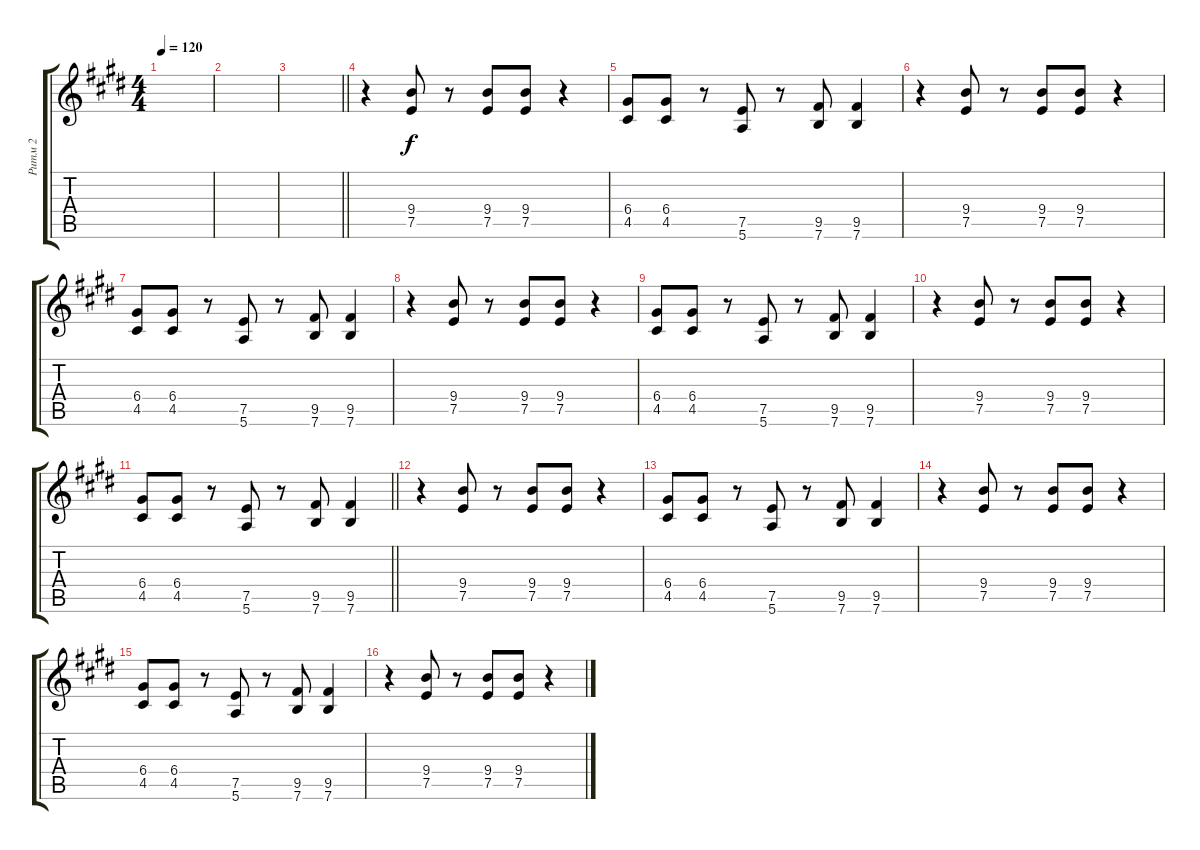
\track ("Ритм 2" "Ритм 2") {instrument distortionguitar}
\staff {score tabs}
\tuning (E4 B3 G3 D3 A2 E2) {hide}
\ts (4 4)
\tempo 120
\clef g2
\ks e
|
|
\barLineRight lightlight
|
r.4 (9.4 7.5).8 r.8 (9.4 7.5).8 (9.4 7.5).8 r.4 |
(6.4 4.5).8 (6.4 4.5).8 r.8 (7.5 5.6).8 r.8 (9.5 7.6).8 (9.5 7.6).4 |
r.4 (9.4 7.5).8 r.8 (9.4 7.5).8 (9.4 7.5).8 r.4 |
(6.4 4.5).8 (6.4 4.5).8 r.8 (7.5 5.6).8 r.8 (9.5 7.6).8 (9.5 7.6).4 |
r.4 (9.4 7.5).8 r.8 (9.4 7.5).8 (9.4 7.5).8 r.4 |
(6.4 4.5).8 (6.4 4.5).8 r.8 (7.5 5.6).8 r.8 (9.5 7.6).8 (9.5 7.6).4 |
r.4 (9.4 7.5).8 r.8 (9.4 7.5).8 (9.4 7.5).8 r.4 |
\barLineRight lightlight
(6.4 4.5).8 (6.4 4.5).8 r.8 (7.5 5.6).8 r.8 (9.5 7.6).8 (9.5 7.6).4 |
r.4 (9.4 7.5).8 r.8 (9.4 7.5).8 (9.4 7.5).8 r.4 |
(6.4 4.5).8 (6.4 4.5).8 r.8 (7.5 5.6).8 r.8 (9.5 7.6).8 (9.5 7.6).4 |
r.4 (9.4 7.5).8 r.8 (9.4 7.5).8 (9.4 7.5).8 r.4 |
(6.4 4.5).8 (6.4 4.5).8 r.8 (7.5 5.6).8 r.8 (9.5 7.6).8 (9.5 7.6).4 |
r.4 (9.4 7.5).8 r.8 (9.4 7.5).8 (9.4 7.5).8 r.4
